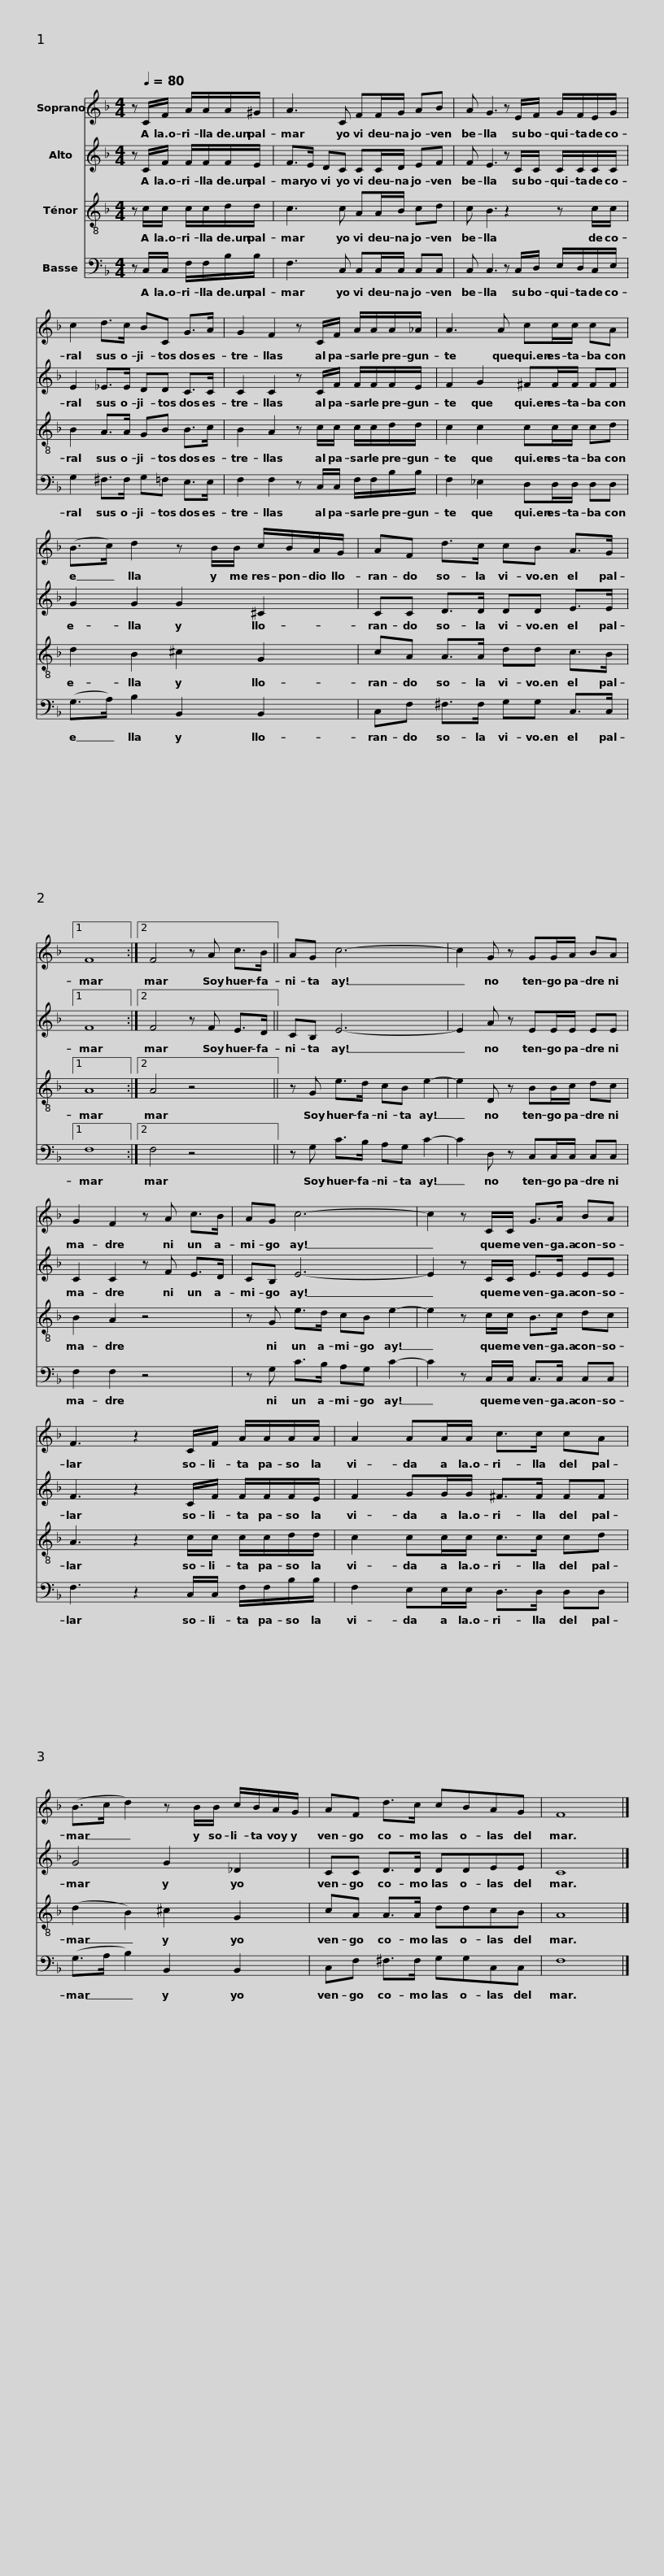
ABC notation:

X:1
%%score 1 2 3 4
L:1/8
M:4/4
I:linebreak $
K:F
V:1 treble
V:2 treble
V:3 treble-8
V:4 bass
V:1
 z[Q:1/4=80] C/F/ A/A/A/^G/ | A3 C FF/G/ AB |$ A G3 z E/F/ G/F/E/G/ | c2 d>c BC G>A | G2 F2 z C/F/ A/A/A/_A/ |$ %5
 A3 A cc/c/ cA | (B>c) d2 z B/B/ c/B/A/G/ | AF d>c cB A>G |1$ F8 :|2 F4 z A c>B || %10
 AG c6- | c2 G z GG/A/ BA |$ G2 F2 z A c>B | AG c6- | c2 z C/C/ G>A BA |$ %15
 F3 z2 C/F/ A/A/A/A/ | A2 AA/A/ c>c cA | (B>c d2) z B/B/ c/B/A/G/ |$ AF d>c cBAG | F8 |] %20
V:2
 z C/F/ F/F/F/E/ | F>E DC CC/D/ EF |$ F E3 z C/C/ C/C/C/C/ | E2 _E>E DD C>C | C2 C2 z C/F/ F/F/F/E/ |$ %5
 F2 G2 ^FF/F/ FF | G2 G2 G2 ^C2 | CC D>D DD E>E |1$ F8 :|2 F4 z F E>D || %10
 CB, E6- | E2 A z EE/E/ EE |$ C2 C2 z F E>D | CB, E6- | E2 z C/C/ E>E EE |$ %15
 F3 z2 C/F/ F/F/F/E/ | F2 GG/G/ ^F>F FF | G4 G2 _D2 |$ CC D>D DDEE | C8 |] %20
V:3
 z c/c/ c/c/d/d/ | c3 c AA/B/ cd |$ c B3 z2 z c/c/ | B2 A>A GB B>c | B2 A2 z c/c/ c/c/d/d/ |$ %5
 c2 c2 cc/c/ cd | d2 B2 ^c2 G2 | cA A>A dd c>B |1$ A8 :|2 A4 z4 || %10
 z G e>d cB e2- | e2 D z BB/c/ dc |$ B2 A2 z4 | z G e>d cB e2- | e2 z c/c/ B>c dc |$ %15
 A3 z2 c/c/ c/c/d/d/ | c2 cc/c/ c>c cd | (d2 B2) ^c2 G2 |$ cA A>A ddcB | A8 |] %20
V:4
 z C,/C,/ F,/F,/B,/B,/ | F,3 C, C,C,/C,/ C,C, |$ C, C,3 z C,/D,/ E,/D,/C,/E,/ | G,2 ^F,>F, G,=F, E,>E, | F,2 F,2 z C,/C,/ F,/F,/B,/B,/ |$ %5
 F,2 _E,2 D,D,/D,/ D,D, | (G,>A,) B,2 B,,2 B,,2 | C,F, ^F,>F, G,G, C,>C, |1$ F,8 :|2 F,4 z4 || %10
 z G, C>B, A,G, C2- | C2 D, z C,C,/C,/ C,C, |$ F,2 F,2 z4 | z G, C>B, A,G, C2- | C2 z C,/C,/ C,>C, C,C, |$ %15
 F,3 z2 C,/C,/ F,/F,/B,/B,/ | F,2 E,E,/E,/ D,>D, D,D, | (G,>A, B,2) B,,2 B,,2 |$ C,F, ^F,>F, G,G,C,C, | F,8 |] %20
